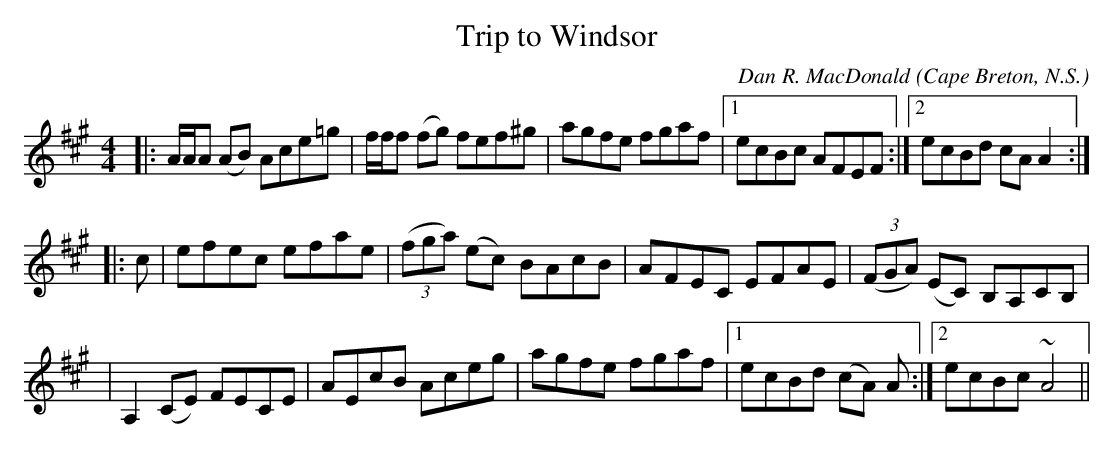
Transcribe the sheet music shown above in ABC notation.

X:1
T:Trip to Windsor
M:4/4
L:1/8
C:Dan R. MacDonald
O:Cape Breton, N.S.
K:A
|: A/2A/2A (AB) Ace=g |  f/2f/2f (fg) fef^g |  agfe fgaf |1 ecBc AFEF :|2 ecBd cA A2 :|
|: c |  efec efae |  ((3fga) (ec) BAcB |  AFEC EFAE |  ((3FGA) (EC) B,A,CB, |
|  A,2 (CE) FECE | AEcB Aceg |  agfe fgaf |1 ecBd (cA) A :|2 ecBc ~A4 ||
